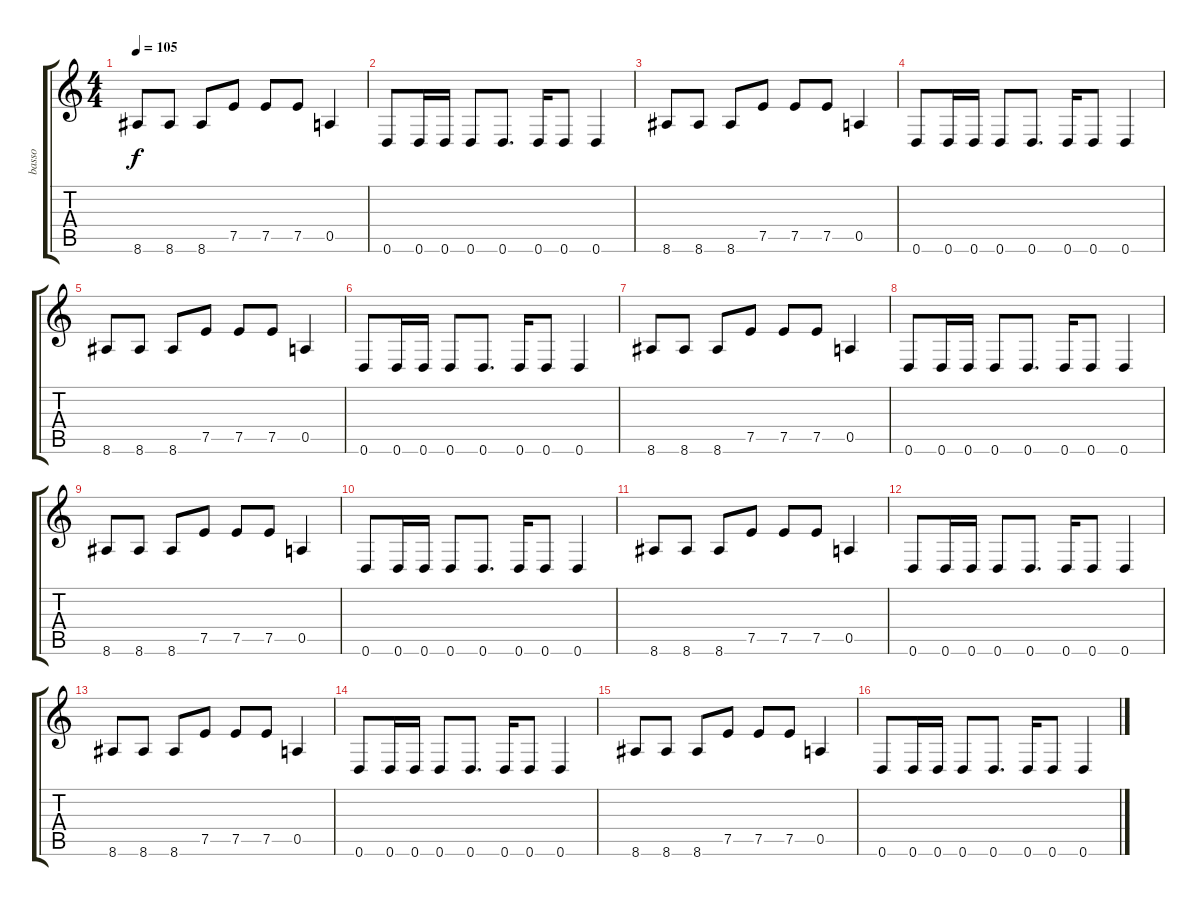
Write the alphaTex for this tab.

\track ("basso" "basso") {instrument electricbasspick}
\staff {score tabs}
\tuning (E4 B3 G3 D3 A2 D2) {hide}
\ts (4 4)
\tempo 105
\clef g2
\ks c
8.6.8{dy f} 8.6.8 8.6.8 7.5.8 7.5.8 7.5.8 0.5.4 |
0.6.8 0.6.16 0.6.16 0.6.8 0.6.8{d} 0.6.16 0.6.8 0.6.4 |
8.6.8 8.6.8 8.6.8 7.5.8 7.5.8 7.5.8 0.5.4 |
0.6.8 0.6.16 0.6.16 0.6.8 0.6.8{d} 0.6.16 0.6.8 0.6.4 |
8.6.8 8.6.8 8.6.8 7.5.8 7.5.8 7.5.8 0.5.4 |
0.6.8 0.6.16 0.6.16 0.6.8 0.6.8{d} 0.6.16 0.6.8 0.6.4 |
8.6.8 8.6.8 8.6.8 7.5.8 7.5.8 7.5.8 0.5.4 |
0.6.8 0.6.16 0.6.16 0.6.8 0.6.8{d} 0.6.16 0.6.8 0.6.4 |
8.6.8 8.6.8 8.6.8 7.5.8 7.5.8 7.5.8 0.5.4 |
0.6.8 0.6.16 0.6.16 0.6.8 0.6.8{d} 0.6.16 0.6.8 0.6.4 |
8.6.8 8.6.8 8.6.8 7.5.8 7.5.8 7.5.8 0.5.4 |
0.6.8 0.6.16 0.6.16 0.6.8 0.6.8{d} 0.6.16 0.6.8 0.6.4 |
8.6.8 8.6.8 8.6.8 7.5.8 7.5.8 7.5.8 0.5.4 |
0.6.8 0.6.16 0.6.16 0.6.8 0.6.8{d} 0.6.16 0.6.8 0.6.4 |
8.6.8 8.6.8 8.6.8 7.5.8 7.5.8 7.5.8 0.5.4 |
0.6.8 0.6.16 0.6.16 0.6.8 0.6.8{d} 0.6.16 0.6.8 0.6.4
